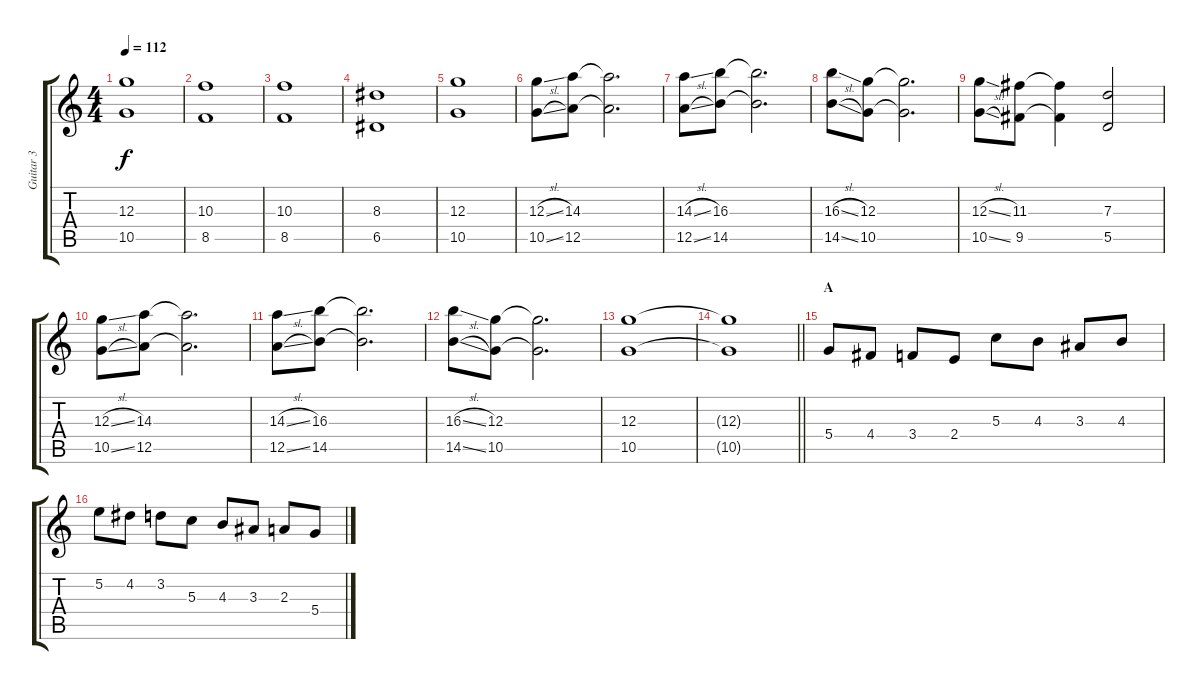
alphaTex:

\track ("Guitar 3" "Guitar 3") {instrument overdrivenguitar}
\staff {score tabs}
\tuning (E4 B3 G3 D3 A2 E2) {hide}
\ts (4 4)
\tempo 112
\clef g2
\ks c
(12.3 10.5).1{dy f} |
(10.3 8.5).1 |
(10.3 8.5).1 |
(8.3 6.5).1 |
(12.3 10.5).1 |
(12.3{sl} 10.5{sl}).8 (14.3 12.5).8 (14.3{t} 12.5{t}).2{d} |
(14.3{sl} 12.5{sl}).8 (16.3 14.5).8 (16.3{t} 14.5{t}).2{d} |
(16.3{sl} 14.5{sl}).8 (12.3 10.5).8 (12.3{t} 10.5{t}).2{d} |
(12.3{sl} 10.5{sl}).8 (11.3 9.5).8 (11.3{t} 9.5{t}).4 (7.3 5.5).2 |
(12.3{sl} 10.5{sl}).8 (14.3 12.5).8 (14.3{t} 12.5{t}).2{d} |
(14.3{sl} 12.5{sl}).8 (16.3 14.5).8 (16.3{t} 14.5{t}).2{d} |
(16.3{sl} 14.5{sl}).8 (12.3 10.5).8 (12.3{t} 10.5{t}).2{d} |
(12.3 10.5).1 |
\barLineRight lightlight
(12.3{t} 10.5{t}).1{volume 0} |
\section ("" "A")
5.4.8{volume 12} 4.4.8 3.4.8 2.4.8 5.3.8 4.3.8 3.3.8 4.3.8 |
5.2.8 4.2.8 3.2.8 5.3.8 4.3.8 3.3.8 2.3.8 5.4.8
